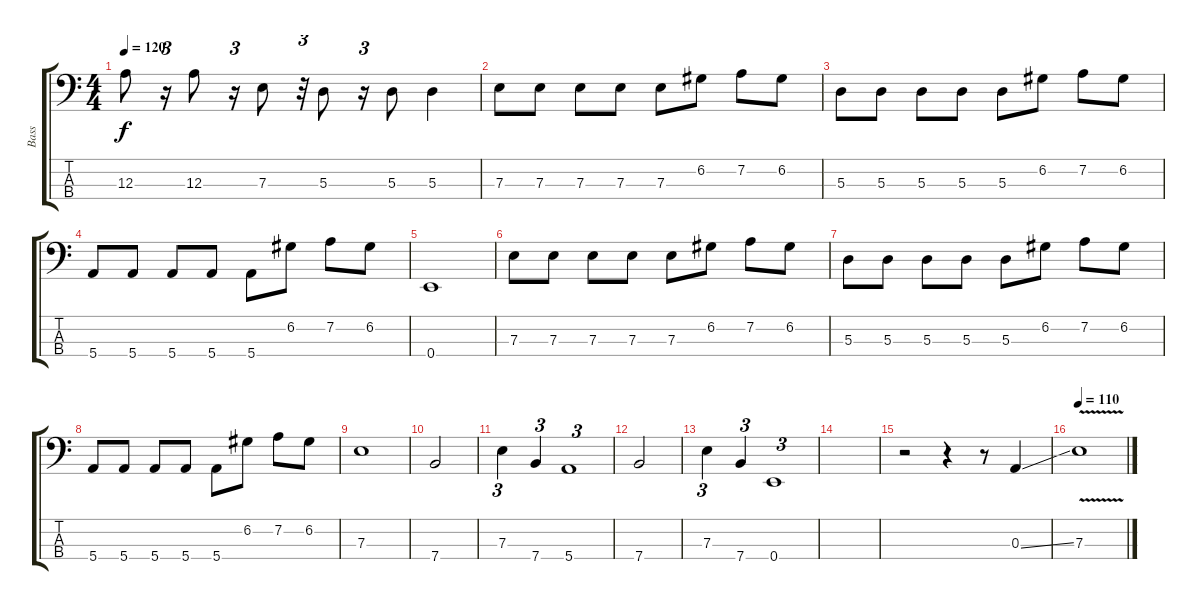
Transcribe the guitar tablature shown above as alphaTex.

\track ("Bass" "Bass") {instrument electricbassfinger}
\staff {score tabs}
\tuning (G2 D2 A1 E1) {hide}
\ts (4 4)
\tempo 120
\clef f4
\ks c
12.3.8{dy f} r.16{tu (3 2)} 12.3.8 r.16{tu (3 2)} 7.3.8 r.32{tu (3 2)} 5.3.8 r.16{tu (3 2)} 5.3.8 5.3.4 |
7.3.8 7.3.8 7.3.8 7.3.8 7.3.8 6.2.8 7.2.8 6.2.8 |
5.3.8 5.3.8 5.3.8 5.3.8 5.3.8 6.2.8 7.2.8 6.2.8 |
5.4.8 5.4.8 5.4.8 5.4.8 5.4.8 6.2.8 7.2.8 6.2.8 |
0.4.1 |
7.3.8 7.3.8 7.3.8 7.3.8 7.3.8 6.2.8 7.2.8 6.2.8 |
5.3.8 5.3.8 5.3.8 5.3.8 5.3.8 6.2.8 7.2.8 6.2.8 |
5.4.8 5.4.8 5.4.8 5.4.8 5.4.8 6.2.8 7.2.8 6.2.8 |
7.3.1 |
7.4.2 |
7.3.4{tu (3 2)} 7.4.4{tu (3 2)} 5.4.1{tu (3 2)} |
7.4.2 |
7.3.4{tu (3 2)} 7.4.4{tu (3 2)} 0.4.1{tu (3 2)} |
|
r.2 r.4 r.8 0.3{ss}.4 |
\tempo 110
7.3{v}.1
